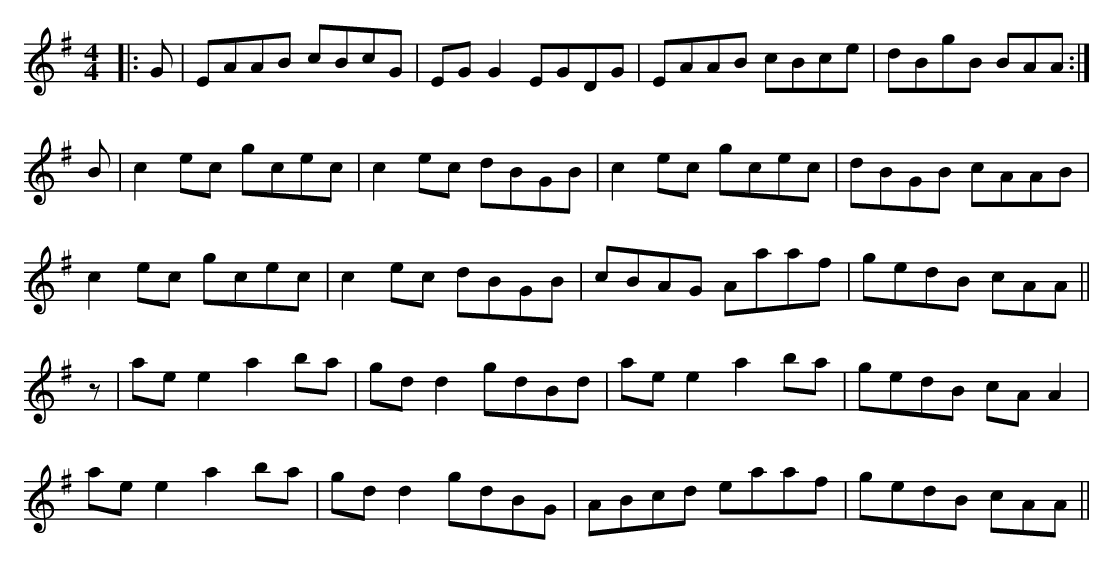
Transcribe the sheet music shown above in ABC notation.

X:1
M:4/4
K:Ador
|:G|EAAB cBcG|EGG2 EGDG|EAAB cBce|dBgB BAA:|
B|c2ec gcec|c2ec dBGB|c2ec gcec|dBGB cAAB|
c2ec gcec|c2ec dBGB|cBAG Aaaf|gedB cAA||
z|aee2 a2ba|gdd2 gdBd|aee2 a2ba|gedB cAA2|
aee2 a2ba|gdd2 gdBG|ABcd eaaf|gedB cAA||
